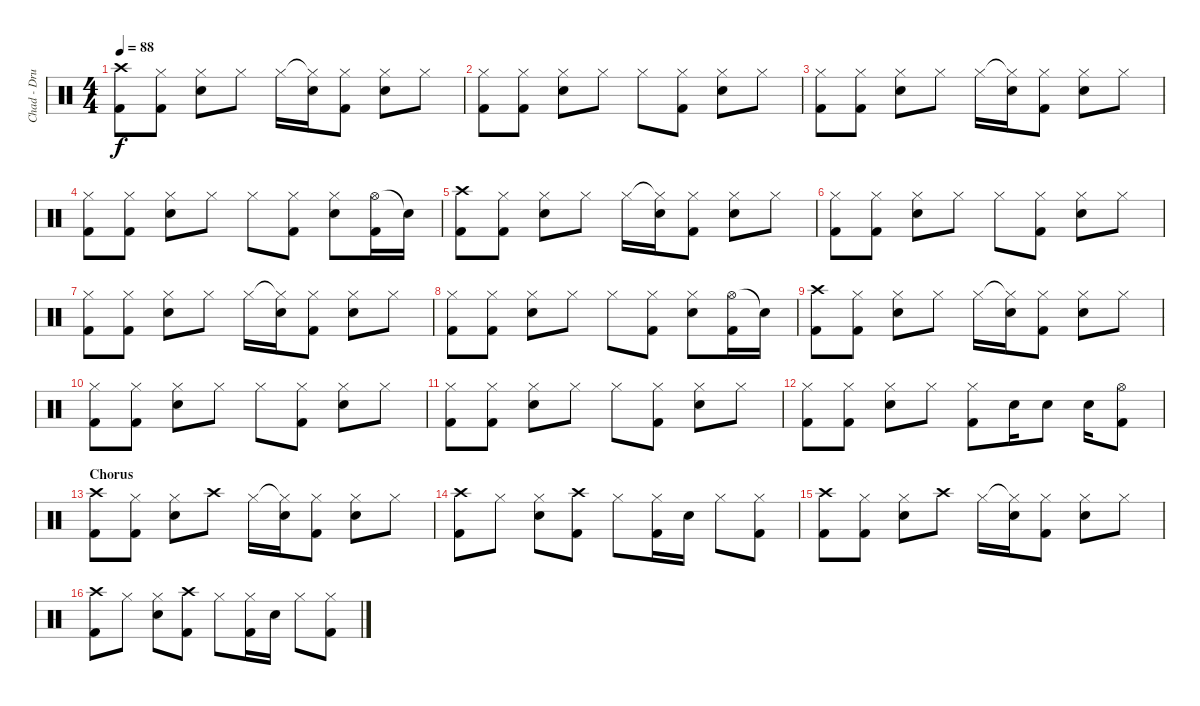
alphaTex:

\track ("Chad - Drums" "Chad - Dru") {instrument percussion}
\staff {score}
\articulation defaults
\ts (4 4)
\tempo 88
\clef neutral
\ks c
("Crash high (hit)" "Kick (hit) 2").8{dy f} ("Hi-Hat (closed)" "Kick (hit) 2").8 ("Hi-Hat (closed)" "Snare (hit) 2").8 "Hi-Hat (closed)".8 "Hi-Hat (closed)".16 ("Hi-Hat (closed)"{t} "Snare (hit) 2").16 ("Hi-Hat (closed)" "Kick (hit) 2").8 ("Hi-Hat (closed)" "Snare (hit) 2").8 "Hi-Hat (closed)".8 |
("Hi-Hat (closed)" "Kick (hit) 2").8 ("Hi-Hat (closed)" "Kick (hit) 2").8 ("Hi-Hat (closed)" "Snare (hit) 2").8 "Hi-Hat (closed)".8 "Hi-Hat (closed)".8 ("Hi-Hat (closed)" "Kick (hit) 2").8 ("Hi-Hat (closed)" "Snare (hit) 2").8 "Hi-Hat (closed)".8 |
("Hi-Hat (closed)" "Kick (hit) 2").8 ("Hi-Hat (closed)" "Kick (hit) 2").8 ("Hi-Hat (closed)" "Snare (hit) 2").8 "Hi-Hat (closed)".8 "Hi-Hat (closed)".16 ("Hi-Hat (closed)"{t} "Snare (hit) 2").16 ("Hi-Hat (closed)" "Kick (hit) 2").8 ("Hi-Hat (closed)" "Snare (hit) 2").8 "Hi-Hat (closed)".8 |
("Hi-Hat (closed)" "Kick (hit) 2").8 ("Hi-Hat (closed)" "Kick (hit) 2").8 ("Hi-Hat (closed)" "Snare (hit) 2").8 "Hi-Hat (closed)".8 "Hi-Hat (closed)".8 ("Hi-Hat (closed)" "Kick (hit) 2").8 ("Hi-Hat (closed)" "Snare (hit) 2").8 ("Hi-Hat (open)" "Kick (hit) 2").16 "Snare (hit)"{t}.16 |
("Crash high (hit)" "Kick (hit) 2").8 ("Hi-Hat (closed)" "Kick (hit) 2").8 ("Hi-Hat (closed)" "Snare (hit) 2").8 "Hi-Hat (closed)".8 "Hi-Hat (closed)".16 ("Hi-Hat (closed)"{t} "Snare (hit) 2").16 ("Hi-Hat (closed)" "Kick (hit) 2").8 ("Hi-Hat (closed)" "Snare (hit) 2").8 "Hi-Hat (closed)".8 |
("Hi-Hat (closed)" "Kick (hit) 2").8 ("Hi-Hat (closed)" "Kick (hit) 2").8 ("Hi-Hat (closed)" "Snare (hit) 2").8 "Hi-Hat (closed)".8 "Hi-Hat (closed)".8 ("Hi-Hat (closed)" "Kick (hit) 2").8 ("Hi-Hat (closed)" "Snare (hit) 2").8 "Hi-Hat (closed)".8 |
("Hi-Hat (closed)" "Kick (hit) 2").8 ("Hi-Hat (closed)" "Kick (hit) 2").8 ("Hi-Hat (closed)" "Snare (hit) 2").8 "Hi-Hat (closed)".8 "Hi-Hat (closed)".16 ("Hi-Hat (closed)"{t} "Snare (hit) 2").16 ("Hi-Hat (closed)" "Kick (hit) 2").8 ("Hi-Hat (closed)" "Snare (hit) 2").8 "Hi-Hat (closed)".8 |
("Hi-Hat (closed)" "Kick (hit) 2").8 ("Hi-Hat (closed)" "Kick (hit) 2").8 ("Hi-Hat (closed)" "Snare (hit) 2").8 "Hi-Hat (closed)".8 "Hi-Hat (closed)".8 ("Hi-Hat (closed)" "Kick (hit) 2").8 ("Hi-Hat (closed)" "Snare (hit) 2").8 ("Hi-Hat (open)" "Kick (hit) 2").16 "Snare (hit)"{t}.16 |
("Crash high (hit)" "Kick (hit) 2").8 ("Hi-Hat (closed)" "Kick (hit) 2").8 ("Hi-Hat (closed)" "Snare (hit) 2").8 "Hi-Hat (closed)".8 "Hi-Hat (closed)".16 ("Hi-Hat (closed)"{t} "Snare (hit) 2").16 ("Hi-Hat (closed)" "Kick (hit) 2").8 ("Hi-Hat (closed)" "Snare (hit) 2").8 "Hi-Hat (closed)".8 |
("Hi-Hat (closed)" "Kick (hit) 2").8 ("Hi-Hat (closed)" "Kick (hit) 2").8 ("Hi-Hat (closed)" "Snare (hit) 2").8 "Hi-Hat (closed)".8 "Hi-Hat (closed)".8 ("Hi-Hat (closed)" "Kick (hit) 2").8 ("Hi-Hat (closed)" "Snare (hit) 2").8 "Hi-Hat (closed)".8 |
("Hi-Hat (closed)" "Kick (hit) 2").8 ("Hi-Hat (closed)" "Kick (hit) 2").8 ("Hi-Hat (closed)" "Snare (hit) 2").8 "Hi-Hat (closed)".8 "Hi-Hat (closed)".8 ("Hi-Hat (closed)" "Kick (hit) 2").8 ("Hi-Hat (closed)" "Snare (hit) 2").8 "Hi-Hat (closed)".8 |
("Hi-Hat (closed)" "Kick (hit) 2").8 ("Hi-Hat (closed)" "Kick (hit) 2").8 ("Hi-Hat (closed)" "Snare (hit) 2").8 "Hi-Hat (closed)".8 ("Hi-Hat (closed)" "Kick (hit) 2").8 "Snare (hit) 2".16 "Snare (hit) 2".8 "Snare (hit) 2".16 ("Hi-Hat (open)" "Kick (hit) 2").8 |
\section ("" "Chorus")
("Crash high (hit)" "Kick (hit) 2").8 ("Hi-Hat (closed)" "Kick (hit) 2").8 ("Hi-Hat (closed)" "Snare (hit) 2").8 "Crash high (hit)".8 "Hi-Hat (closed)".16 ("Hi-Hat (closed)"{t} "Snare (hit) 2").16 ("Hi-Hat (closed)" "Kick (hit) 2").8 ("Hi-Hat (closed)" "Snare (hit) 2").8 "Hi-Hat (closed)".8 |
("Crash high (hit)" "Kick (hit) 2").8 "Hi-Hat (closed)".8 ("Hi-Hat (closed)" "Snare (hit) 2").8 ("Crash high (hit)" "Kick (hit) 2").8 "Hi-Hat (closed)".8 ("Hi-Hat (closed)" "Kick (hit) 2").16 "Snare (hit) 2".16 "Hi-Hat (closed)".8 ("Hi-Hat (closed)" "Kick (hit) 2").8 |
("Crash high (hit)" "Kick (hit) 2").8 ("Hi-Hat (closed)" "Kick (hit) 2").8 ("Hi-Hat (closed)" "Snare (hit) 2").8 "Crash high (hit)".8 "Hi-Hat (closed)".16 ("Hi-Hat (closed)"{t} "Snare (hit) 2").16 ("Hi-Hat (closed)" "Kick (hit) 2").8 ("Hi-Hat (closed)" "Snare (hit) 2").8 "Hi-Hat (closed)".8 |
("Crash high (hit)" "Kick (hit) 2").8 "Hi-Hat (closed)".8 ("Hi-Hat (closed)" "Snare (hit) 2").8 ("Crash high (hit)" "Kick (hit) 2").8 "Hi-Hat (closed)".8 ("Hi-Hat (closed)" "Kick (hit) 2").16 "Snare (hit) 2".16 "Hi-Hat (closed)".8 ("Hi-Hat (closed)" "Kick (hit) 2").8
